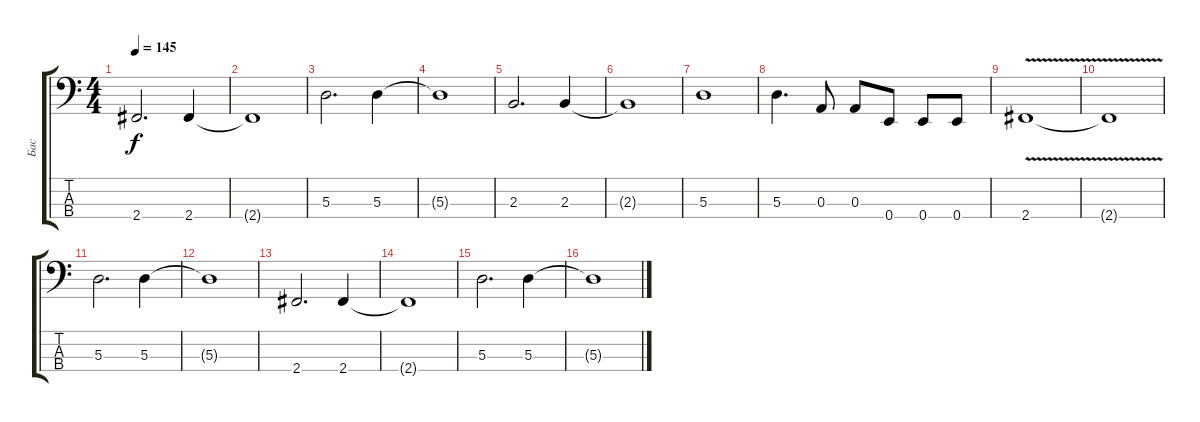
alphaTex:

\track ("Бас" "Бас") {instrument electricbassfinger}
\staff {score tabs}
\tuning (G2 D2 A1 E1) {hide}
\ts (4 4)
\tempo 145
\clef f4
\ks c
2.4.2{d dy f} 2.4.4 |
2.4{t}.1 |
5.3.2{d} 5.3.4 |
5.3{t}.1 |
2.3.2{d} 2.3.4 |
2.3{t}.1 |
5.3.1 |
5.3.4{d} 0.3.8 0.3.8 0.4.8 0.4.8 0.4.8 |
2.4{v}.1 |
2.4{t}.1 |
5.3.2{d} 5.3.4 |
5.3{t}.1 |
2.4.2{d} 2.4.4 |
2.4{t}.1 |
5.3.2{d} 5.3.4 |
5.3{t}.1
